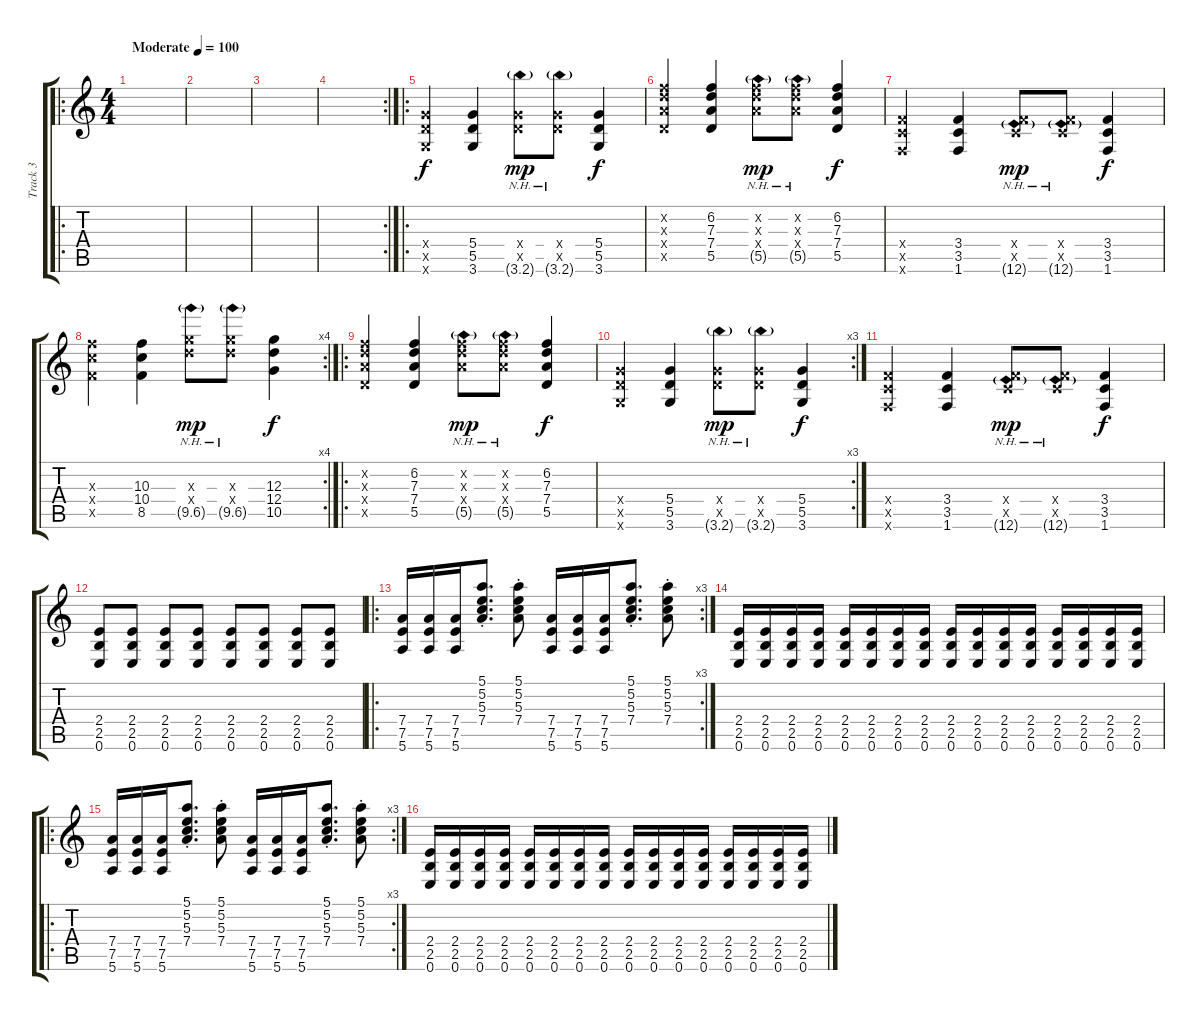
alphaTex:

\track ("Track 3" "Track 3") {instrument distortionguitar}
\staff {score tabs}
\tuning (E4 B3 G3 D3 A2 E2) {hide}
\ro
\ts (4 4)
\tempo (100 "Moderate")
\clef g2
\ks c
|
|
|
\rc 2
|
\ro
(5.4{x} 5.5{x} 3.6{x}).4 (5.4 5.5 3.6).4 (5.4{x} 5.5{x} 3.6{nh g}).8{dy mp} (5.4{x} 5.5{x} 3.6{nh g}).8 (5.4 5.5 3.6).4{dy f} |
(6.2{x} 7.3{x} 7.4{x} 5.5{x}).4 (6.2 7.3 7.4 5.5).4 (6.2{x} 7.3{x} 7.4{x} 5.5{nh g}).8{dy mp} (6.2{x} 7.3{x} 7.4{x} 5.5{nh g}).8 (6.2 7.3 7.4 5.5).4{dy f} |
(3.4{x} 3.5{x} 1.6{x}).4 (3.4 3.5 1.6).4 (3.4{x} 3.5{x} 1.6{nh g}).8{dy mp} (3.4{x} 3.5{x} 1.6{nh g}).8 (3.4 3.5 1.6).4{dy f} |
\rc 4
(10.3{x} 10.4{x} 8.5{x}).4 (10.3 10.4 8.5).4 (12.3{x} 12.4{x} 10.5{nh g}).8{dy mp} (12.3{x} 12.4{x} 10.5{nh g}).8 (12.3 12.4 10.5).4{dy f} |
\ro
(6.2{x} 7.3{x} 7.4{x} 5.5{x}).4 (6.2 7.3 7.4 5.5).4 (6.2{x} 7.3{x} 7.4{x} 5.5{nh g}).8{dy mp} (6.2{x} 7.3{x} 7.4{x} 5.5{nh g}).8 (6.2 7.3 7.4 5.5).4{dy f} |
\rc 3
(5.4{x} 5.5{x} 3.6{x}).4 (5.4 5.5 3.6).4 (5.4{x} 5.5{x} 3.6{nh g}).8{dy mp} (5.4{x} 5.5{x} 3.6{nh g}).8 (5.4 5.5 3.6).4{dy f} |
(3.4{x} 3.5{x} 1.6{x}).4 (3.4 3.5 1.6).4 (3.4{x} 3.5{x} 1.6{nh g}).8{dy mp} (3.4{x} 3.5{x} 1.6{nh g}).8 (3.4 3.5 1.6).4{dy f} |
(2.4 2.5 0.6).8 (2.4 2.5 0.6).8 (2.4 2.5 0.6).8 (2.4 2.5 0.6).8 (2.4 2.5 0.6).8 (2.4 2.5 0.6).8 (2.4 2.5 0.6).8 (2.4 2.5 0.6).8 |
\ro
\rc 3
(7.4 7.5 5.6).16 (7.4 7.5 5.6).16 (7.4 7.5 5.6).16 (5.1{st} 5.2{st} 5.3{st} 7.4{st}).8{d} (5.1{st} 5.2{st} 5.3{st} 7.4{st}).8 (7.4 7.5 5.6).16 (7.4 7.5 5.6).16 (7.4 7.5 5.6).16 (5.1{st} 5.2{st} 5.3{st} 7.4{st}).8{d} (5.1{st} 5.2{st} 5.3{st} 7.4{st}).8 |
(2.4 2.5 0.6).16 (2.4 2.5 0.6).16 (2.4 2.5 0.6).16 (2.4 2.5 0.6).16 (2.4 2.5 0.6).16 (2.4 2.5 0.6).16 (2.4 2.5 0.6).16 (2.4 2.5 0.6).16 (2.4 2.5 0.6).16 (2.4 2.5 0.6).16 (2.4 2.5 0.6).16 (2.4 2.5 0.6).16 (2.4 2.5 0.6).16 (2.4 2.5 0.6).16 (2.4 2.5 0.6).16 (2.4 2.5 0.6).16 |
\ro
\rc 3
(7.4 7.5 5.6).16 (7.4 7.5 5.6).16 (7.4 7.5 5.6).16 (5.1{st} 5.2{st} 5.3{st} 7.4{st}).8{d} (5.1{st} 5.2{st} 5.3{st} 7.4{st}).8 (7.4 7.5 5.6).16 (7.4 7.5 5.6).16 (7.4 7.5 5.6).16 (5.1{st} 5.2{st} 5.3{st} 7.4{st}).8{d} (5.1{st} 5.2{st} 5.3{st} 7.4{st}).8 |
(2.4 2.5 0.6).16 (2.4 2.5 0.6).16 (2.4 2.5 0.6).16 (2.4 2.5 0.6).16 (2.4 2.5 0.6).16 (2.4 2.5 0.6).16 (2.4 2.5 0.6).16 (2.4 2.5 0.6).16 (2.4 2.5 0.6).16 (2.4 2.5 0.6).16 (2.4 2.5 0.6).16 (2.4 2.5 0.6).16 (2.4 2.5 0.6).16 (2.4 2.5 0.6).16 (2.4 2.5 0.6).16 (2.4 2.5 0.6).16
